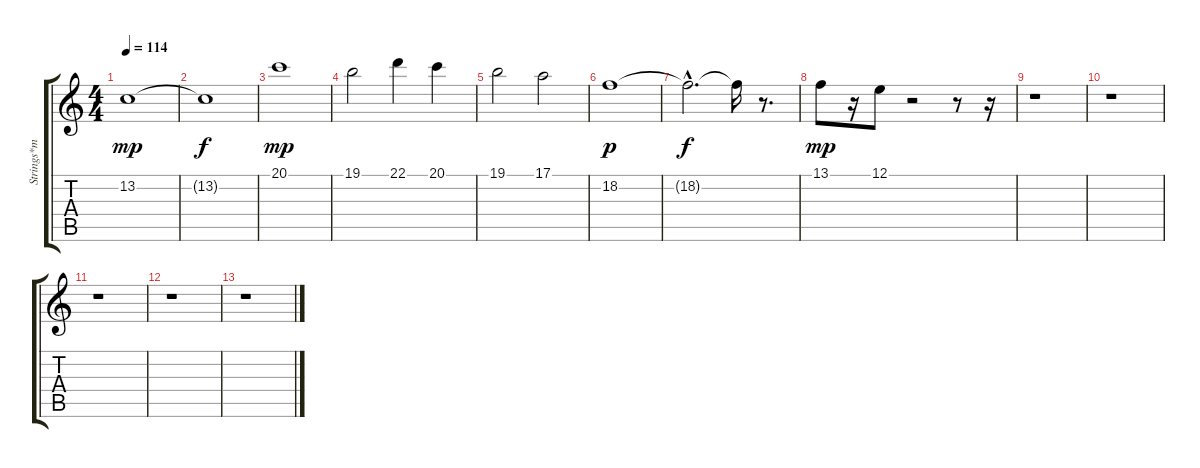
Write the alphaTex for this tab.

\track (" Strings*merged" " Strings*m") {instrument stringensemble1}
\staff {score tabs}
\tuning (E4 B3 G3 D3 A2 E2) {hide}
\ts (4 4)
\tempo 114
\clef g2
\ks c
13.2.1{dy mp} |
13.2{t}.1{dy f} |
20.1.1{dy mp} |
19.1.2 22.1.4 20.1.4 |
19.1.2 17.1.2 |
18.2.1{dy p} |
18.2{hac t}.2{d dy f} 18.2{t}.16 r.8{d} |
13.1.8{dy mp} r.16 12.1.8 r.2 r.8 r.16 |
r.1 |
r.1 |
r.1 |
r.1 |
r.1
